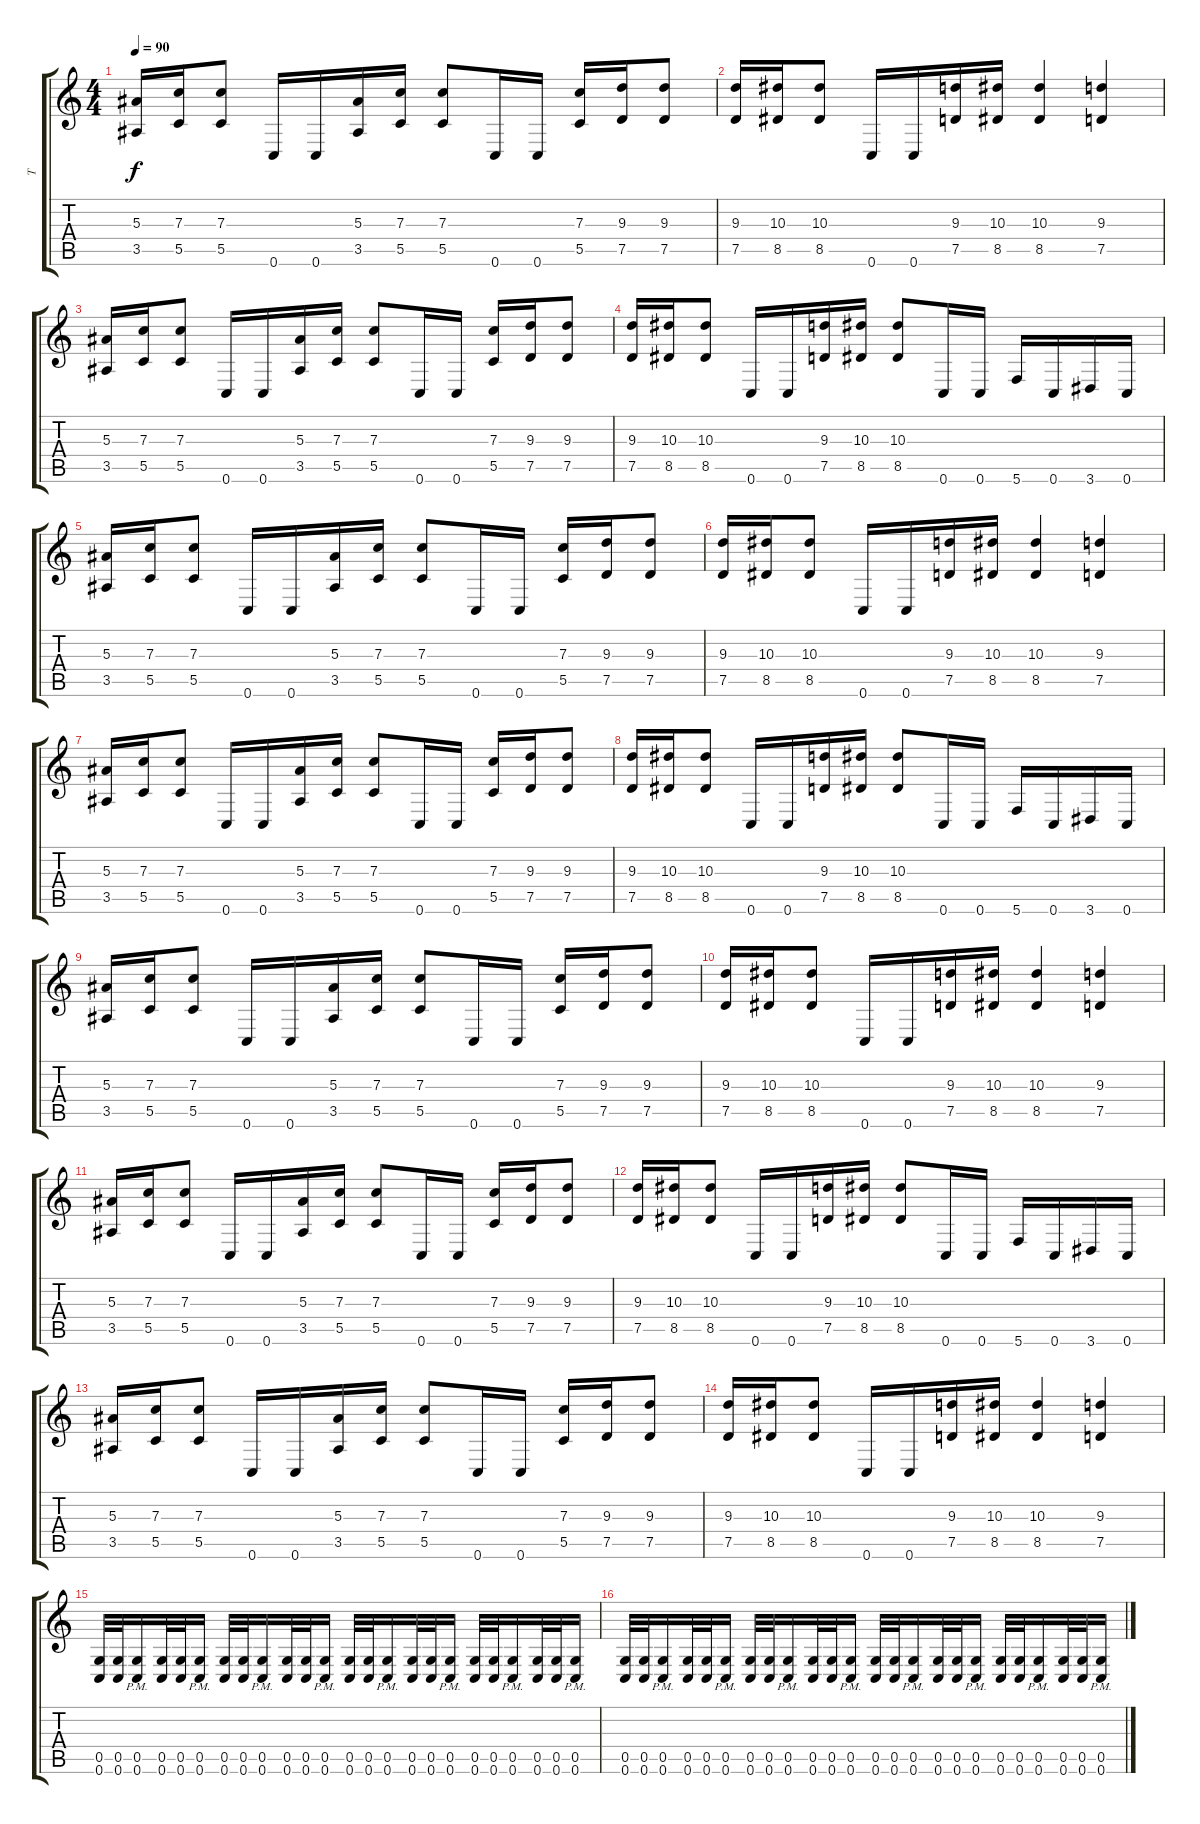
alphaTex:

\track ("T" "T") {instrument distortionguitar}
\staff {score tabs}
\tuning (D4 A3 F3 C3 G2 C2) {hide}
\ts (4 4)
\tempo 90
\clef g2
\ks c
(5.3 3.5).16{dy f} (7.3 5.5).16 (7.3 5.5).8 0.6.16 0.6.16 (5.3 3.5).16 (7.3 5.5).16 (7.3 5.5).8 0.6.16 0.6.16 (7.3 5.5).16 (9.3 7.5).16 (9.3 7.5).8 |
(9.3 7.5).16 (10.3 8.5).16 (10.3 8.5).8 0.6.16 0.6.16 (9.3 7.5).16 (10.3 8.5).16 (10.3 8.5).4 (9.3 7.5).4 |
(5.3 3.5).16 (7.3 5.5).16 (7.3 5.5).8 0.6.16 0.6.16 (5.3 3.5).16 (7.3 5.5).16 (7.3 5.5).8 0.6.16 0.6.16 (7.3 5.5).16 (9.3 7.5).16 (9.3 7.5).8 |
(9.3 7.5).16 (10.3 8.5).16 (10.3 8.5).8 0.6.16 0.6.16 (9.3 7.5).16 (10.3 8.5).16 (10.3 8.5).8 0.6.16 0.6.16 5.6.16 0.6.16 3.6.16 0.6.16 |
(5.3 3.5).16 (7.3 5.5).16 (7.3 5.5).8 0.6.16 0.6.16 (5.3 3.5).16 (7.3 5.5).16 (7.3 5.5).8 0.6.16 0.6.16 (7.3 5.5).16 (9.3 7.5).16 (9.3 7.5).8 |
(9.3 7.5).16 (10.3 8.5).16 (10.3 8.5).8 0.6.16 0.6.16 (9.3 7.5).16 (10.3 8.5).16 (10.3 8.5).4 (9.3 7.5).4 |
(5.3 3.5).16 (7.3 5.5).16 (7.3 5.5).8 0.6.16 0.6.16 (5.3 3.5).16 (7.3 5.5).16 (7.3 5.5).8 0.6.16 0.6.16 (7.3 5.5).16 (9.3 7.5).16 (9.3 7.5).8 |
(9.3 7.5).16 (10.3 8.5).16 (10.3 8.5).8 0.6.16 0.6.16 (9.3 7.5).16 (10.3 8.5).16 (10.3 8.5).8 0.6.16 0.6.16 5.6.16 0.6.16 3.6.16 0.6.16 |
(5.3 3.5).16 (7.3 5.5).16 (7.3 5.5).8 0.6.16 0.6.16 (5.3 3.5).16 (7.3 5.5).16 (7.3 5.5).8 0.6.16 0.6.16 (7.3 5.5).16 (9.3 7.5).16 (9.3 7.5).8 |
(9.3 7.5).16 (10.3 8.5).16 (10.3 8.5).8 0.6.16 0.6.16 (9.3 7.5).16 (10.3 8.5).16 (10.3 8.5).4 (9.3 7.5).4 |
(5.3 3.5).16 (7.3 5.5).16 (7.3 5.5).8 0.6.16 0.6.16 (5.3 3.5).16 (7.3 5.5).16 (7.3 5.5).8 0.6.16 0.6.16 (7.3 5.5).16 (9.3 7.5).16 (9.3 7.5).8 |
(9.3 7.5).16 (10.3 8.5).16 (10.3 8.5).8 0.6.16 0.6.16 (9.3 7.5).16 (10.3 8.5).16 (10.3 8.5).8 0.6.16 0.6.16 5.6.16 0.6.16 3.6.16 0.6.16 |
(5.3 3.5).16 (7.3 5.5).16 (7.3 5.5).8 0.6.16 0.6.16 (5.3 3.5).16 (7.3 5.5).16 (7.3 5.5).8 0.6.16 0.6.16 (7.3 5.5).16 (9.3 7.5).16 (9.3 7.5).8 |
(9.3 7.5).16 (10.3 8.5).16 (10.3 8.5).8 0.6.16 0.6.16 (9.3 7.5).16 (10.3 8.5).16 (10.3 8.5).4 (9.3 7.5).4 |
(0.5 0.6).32 (0.5 0.6).32 (0.5{pm} 0.6).16 (0.5 0.6).32 (0.5 0.6).32 (0.5{pm} 0.6).16 (0.5 0.6).32 (0.5 0.6).32 (0.5{pm} 0.6).16 (0.5 0.6).32 (0.5 0.6).32 (0.5{pm} 0.6).16 (0.5 0.6).32 (0.5 0.6).32 (0.5{pm} 0.6).16 (0.5 0.6).32 (0.5 0.6).32 (0.5{pm} 0.6).16 (0.5 0.6).32 (0.5 0.6).32 (0.5{pm} 0.6).16 (0.5 0.6).32 (0.5 0.6).32 (0.5{pm} 0.6).16 |
(0.5 0.6).32 (0.5 0.6).32 (0.5{pm} 0.6).16 (0.5 0.6).32 (0.5 0.6).32 (0.5{pm} 0.6).16 (0.5 0.6).32 (0.5 0.6).32 (0.5{pm} 0.6).16 (0.5 0.6).32 (0.5 0.6).32 (0.5{pm} 0.6).16 (0.5 0.6).32 (0.5 0.6).32 (0.5{pm} 0.6).16 (0.5 0.6).32 (0.5 0.6).32 (0.5{pm} 0.6).16 (0.5 0.6).32 (0.5 0.6).32 (0.5{pm} 0.6).16 (0.5 0.6).32 (0.5 0.6).32 (0.5{pm} 0.6).16
